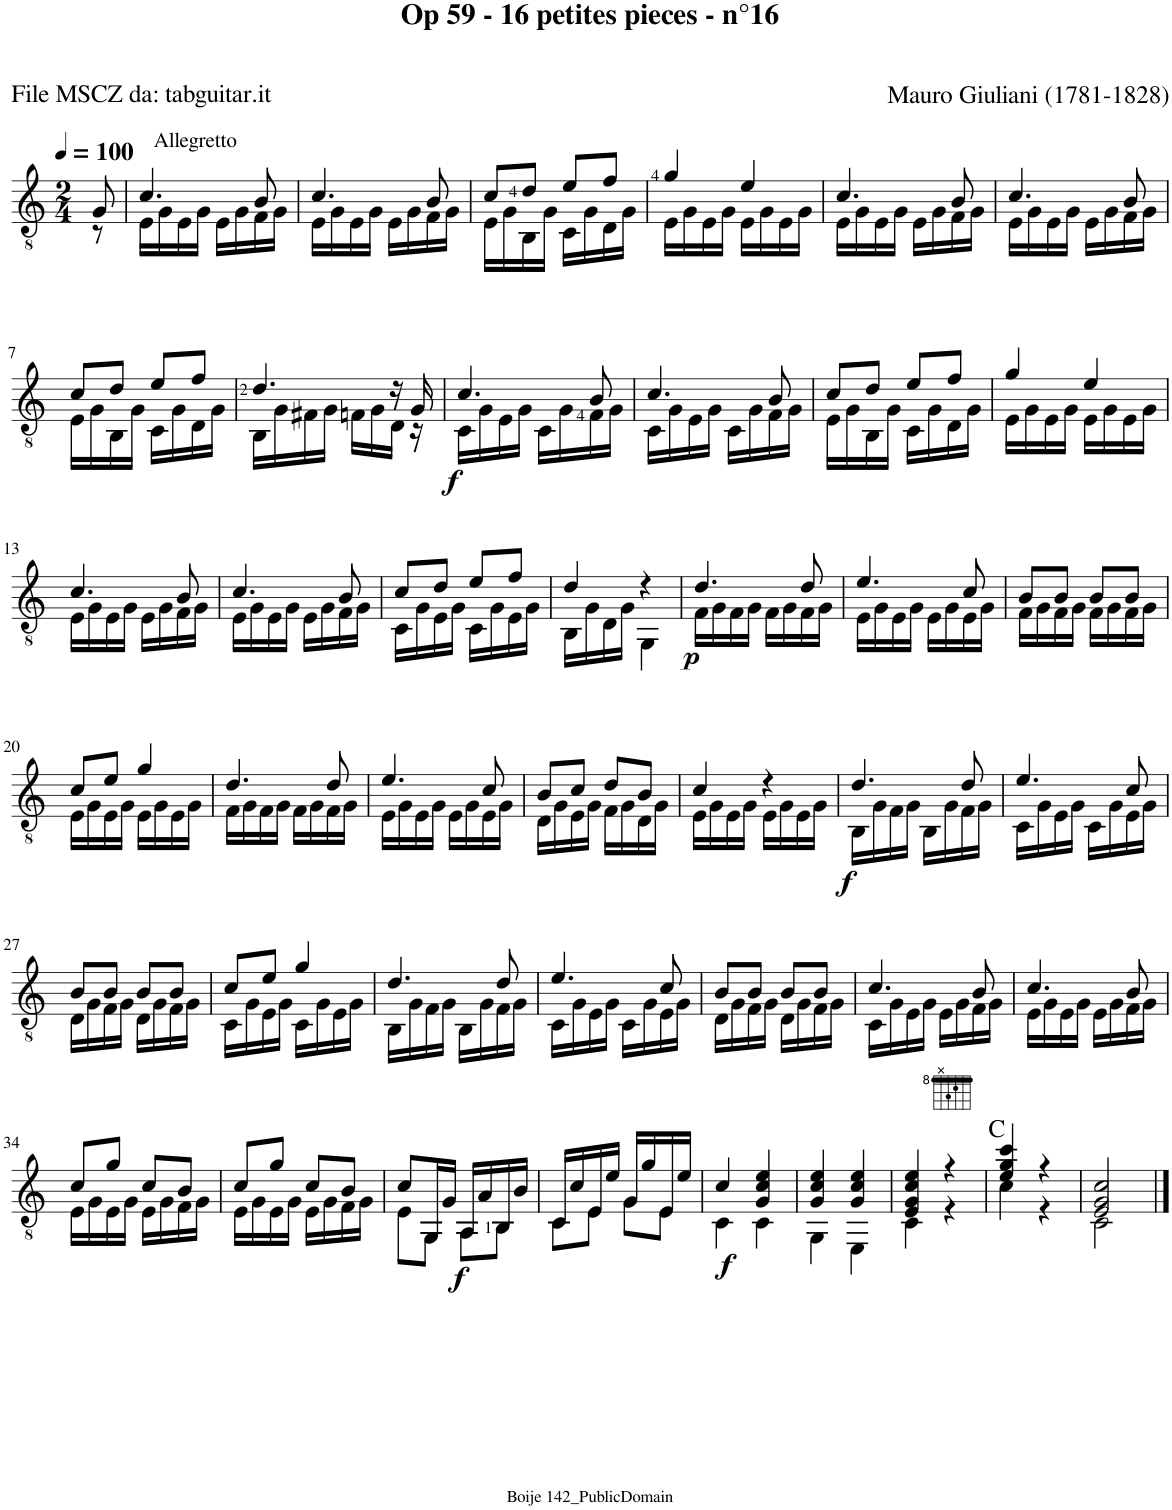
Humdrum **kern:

**kern	**dynam	**harte
*part1	*part1	*part1
*staff1	*staff1	*
*I"Guitar	*	*
*I'Guit.	*	*
*clefGv2	*	*
*k[]	*	*
*M2/4	*	*
*MM100	*	*
=	=	=
*^	*	*
8G/	8r	.	.
=1	=1	=1	=1
!LO:TX:a:t=Allegretto	!	!	!
4.c/	16E\LL	.	.
.	16G\	.	.
.	16E\	.	.
.	16G\JJ	.	.
.	16E\LL	.	.
.	16G\	.	.
8B/	16F\	.	.
.	16G\JJ	.	.
=2	=2	=2	=2
4.c/	16E\LL	.	.
.	16G\	.	.
.	16E\	.	.
.	16G\JJ	.	.
.	16E\LL	.	.
.	16G\	.	.
8B/	16F\	.	.
.	16G\JJ	.	.
=3	=3	=3	=3
8c/L	16E\LL	.	.
.	16G\	.	.
8d/J	16BB\	.	.
.	16G\JJ	.	.
8e/L	16C\LL	.	.
.	16G\	.	.
8f/J	16D\	.	.
.	16G\JJ	.	.
=4	=4	=4	=4
4g/	16E\LL	.	.
.	16G\	.	.
.	16E\	.	.
.	16G\JJ	.	.
4e/	16E\LL	.	.
.	16G\	.	.
.	16E\	.	.
.	16G\JJ	.	.
=5	=5	=5	=5
4.c/	16E\LL	.	.
.	16G\	.	.
.	16E\	.	.
.	16G\JJ	.	.
.	16E\LL	.	.
.	16G\	.	.
8B/	16F\	.	.
.	16G\JJ	.	.
=6	=6	=6	=6
4.c/	16E\LL	.	.
.	16G\	.	.
.	16E\	.	.
.	16G\JJ	.	.
.	16E\LL	.	.
.	16G\	.	.
8B/	16F\	.	.
.	16G\JJ	.	.
!!LO:LB:g=z	!!
=7	=7	=7	=7
8c/L	16E\LL	.	.
.	16G\	.	.
8d/J	16BB\	.	.
.	16G\JJ	.	.
8e/L	16C\LL	.	.
.	16G\	.	.
8f/J	16D\	.	.
.	16G\JJ	.	.
=8	=8	=8	=8
4.d/	16BB\LL	.	.
.	16G\	.	.
.	16F#X\	.	.
.	16G\JJ	.	.
.	16Fn\LL	.	.
.	16G\	.	.
16r	16D\JJ	.	.
16G/	16r	.	.
=9	=9	=9	=9
!	!	!LO:DY:b	!
4.c/	16C\LL	f	.
.	16G\	.	.
.	16E\	.	.
.	16G\JJ	.	.
.	16C\LL	.	.
.	16G\	.	.
8B/	16F\	.	.
.	16G\JJ	.	.
=10	=10	=10	=10
4.c/	16C\LL	.	.
.	16G\	.	.
.	16E\	.	.
.	16G\JJ	.	.
.	16C\LL	.	.
.	16G\	.	.
8B/	16F\	.	.
.	16G\JJ	.	.
=11	=11	=11	=11
8c/L	16E\LL	.	.
.	16G\	.	.
8d/J	16BB\	.	.
.	16G\JJ	.	.
8e/L	16C\LL	.	.
.	16G\	.	.
8f/J	16D\	.	.
.	16G\JJ	.	.
=12	=12	=12	=12
4g/	16E\LL	.	.
.	16G\	.	.
.	16E\	.	.
.	16G\JJ	.	.
4e/	16E\LL	.	.
.	16G\	.	.
.	16E\	.	.
.	16G\JJ	.	.
!!LO:LB:g=z	!!
=13	=13	=13	=13
4.c/	16E\LL	.	.
.	16G\	.	.
.	16E\	.	.
.	16G\JJ	.	.
.	16E\LL	.	.
.	16G\	.	.
8B/	16F\	.	.
.	16G\JJ	.	.
=14	=14	=14	=14
4.c/	16E\LL	.	.
.	16G\	.	.
.	16E\	.	.
.	16G\JJ	.	.
.	16E\LL	.	.
.	16G\	.	.
8B/	16F\	.	.
.	16G\JJ	.	.
=15	=15	=15	=15
8c/L	16C\LL	.	.
.	16G\	.	.
8d/J	16E\	.	.
.	16G\JJ	.	.
8e/L	16C\LL	.	.
.	16G\	.	.
8f/J	16E\	.	.
.	16G\JJ	.	.
=16	=16	=16	=16
4d/	16BB\LL	.	.
.	16G\	.	.
.	16D\	.	.
.	16G\JJ	.	.
4r	4GG\	.	.
=17	=17	=17	=17
!	!	!LO:DY:b	!
4.d/	16F\LL	p	.
.	16G\	.	.
.	16F\	.	.
.	16G\JJ	.	.
.	16F\LL	.	.
.	16G\	.	.
8d/	16F\	.	.
.	16G\JJ	.	.
=18	=18	=18	=18
4.e/	16E\LL	.	.
.	16G\	.	.
.	16E\	.	.
.	16G\JJ	.	.
.	16E\LL	.	.
.	16G\	.	.
8c/	16E\	.	.
.	16G\JJ	.	.
=19	=19	=19	=19
8B/L	16F\LL	.	.
.	16G\	.	.
8B/J	16F\	.	.
.	16G\JJ	.	.
8B/L	16F\LL	.	.
.	16G\	.	.
8B/J	16F\	.	.
.	16G\JJ	.	.
!!LO:LB:g=z	!!
=20	=20	=20	=20
8c/L	16E\LL	.	.
.	16G\	.	.
8e/J	16E\	.	.
.	16G\JJ	.	.
4g/	16E\LL	.	.
.	16G\	.	.
.	16E\	.	.
.	16G\JJ	.	.
=21	=21	=21	=21
4.d/	16F\LL	.	.
.	16G\	.	.
.	16F\	.	.
.	16G\JJ	.	.
.	16F\LL	.	.
.	16G\	.	.
8d/	16F\	.	.
.	16G\JJ	.	.
=22	=22	=22	=22
4.e/	16E\LL	.	.
.	16G\	.	.
.	16E\	.	.
.	16G\JJ	.	.
.	16E\LL	.	.
.	16G\	.	.
8c/	16E\	.	.
.	16G\JJ	.	.
=23	=23	=23	=23
8B/L	16D\LL	.	.
.	16G\	.	.
8c/J	16E\	.	.
.	16G\JJ	.	.
8d/L	16F\LL	.	.
.	16G\	.	.
8B/J	16D\	.	.
.	16G\JJ	.	.
=24	=24	=24	=24
4c/	16E\LL	.	.
.	16G\	.	.
.	16E\	.	.
.	16G\JJ	.	.
4r	16E\LL	.	.
.	16G\	.	.
.	16E\	.	.
!	!	!LO:DY:b	!
.	16G\JJ	f	.
=25	=25	=25	=25
4.d/	16BB\LL	.	.
.	16G\	.	.
.	16F\	.	.
.	16G\JJ	.	.
.	16BB\LL	.	.
.	16G\	.	.
8d/	16F\	.	.
.	16G\JJ	.	.
=26	=26	=26	=26
4.e/	16C\LL	.	.
.	16G\	.	.
.	16E\	.	.
.	16G\JJ	.	.
.	16C\LL	.	.
.	16G\	.	.
8c/	16E\	.	.
.	16G\JJ	.	.
!!LO:LB:g=z	!!
=27	=27	=27	=27
8B/L	16D\LL	.	.
.	16G\	.	.
8B/J	16F\	.	.
.	16G\JJ	.	.
8B/L	16D\LL	.	.
.	16G\	.	.
8B/J	16F\	.	.
.	16G\JJ	.	.
=28	=28	=28	=28
8c/L	16C\LL	.	.
.	16G\	.	.
8e/J	16E\	.	.
.	16G\JJ	.	.
4g/	16C\LL	.	.
.	16G\	.	.
.	16E\	.	.
.	16G\JJ	.	.
=29	=29	=29	=29
4.d/	16BB\LL	.	.
.	16G\	.	.
.	16F\	.	.
.	16G\JJ	.	.
.	16BB\LL	.	.
.	16G\	.	.
8d/	16F\	.	.
.	16G\JJ	.	.
=30	=30	=30	=30
4.e/	16C\LL	.	.
.	16G\	.	.
.	16E\	.	.
.	16G\JJ	.	.
.	16C\LL	.	.
.	16G\	.	.
8c/	16E\	.	.
.	16G\JJ	.	.
=31	=31	=31	=31
8B/L	16D\LL	.	.
.	16G\	.	.
8B/J	16F\	.	.
.	16G\JJ	.	.
8B/L	16D\LL	.	.
.	16G\	.	.
8B/J	16F\	.	.
.	16G\JJ	.	.
=32	=32	=32	=32
4.c/	16C\LL	.	.
.	16G\	.	.
.	16E\	.	.
.	16G\JJ	.	.
.	16E\LL	.	.
.	16G\	.	.
8B/	16F\	.	.
.	16G\JJ	.	.
=33	=33	=33	=33
4.c/	16E\LL	.	.
.	16G\	.	.
.	16E\	.	.
.	16G\JJ	.	.
.	16E\LL	.	.
.	16G\	.	.
8B/	16F\	.	.
.	16G\JJ	.	.
!!LO:LB:g=z	!!
=34	=34	=34	=34
8c/L	16E\LL	.	.
.	16G\	.	.
8g/J	16E\	.	.
.	16G\JJ	.	.
8c/L	16E\LL	.	.
.	16G\	.	.
8B/J	16F\	.	.
.	16G\JJ	.	.
=35	=35	=35	=35
8c/L	16E\LL	.	.
.	16G\	.	.
8g/J	16E\	.	.
.	16G\JJ	.	.
8c/L	16E\LL	.	.
.	16G\	.	.
8B/J	16F\	.	.
.	16G\JJ	.	.
=36	=36	=36	=36
8c/L	8E\L	.	.
16GG/L	8GG\J	.	.
!	!	!LO:DY:b	!
16G/JJ	.	f	.
16AA/LL	8AA\L	.	.
16A/	.	.	.
16BB/	8BB\J	.	.
16B/JJ	.	.	.
=37	=37	=37	=37
16C/LL	8C\L	.	.
16c/	.	.	.
16E/	8E\J	.	.
16e/JJ	.	.	.
16G/LL	8G\L	.	.
16g/	.	.	.
16E/	8E\J	.	.
16e/JJ	.	.	.
=38	=38	=38	=38
4c/	4C\	.	.
!	!	!LO:DY:b	!
4G/ 4c/ 4e/	4C\	f	.
=39	=39	=39	=39
4G/ 4c/ 4e/	4GG\	.	.
4G/ 4c/ 4e/	4EE\	.	.
=40	=40	=40	=40
4E/ 4G/ 4c/ 4e/	4C\	.	.
4r	4r	.	.
=41	=41	=41	=41
4e/ 4g/ 4cc/	4c\	.	C:maj
4r	4r	.	.
=42	=42	=42	=42
2E/ 2G/ 2c/	2C\	.	.
*v	*v	*	*
==	==	==
*-	*-	*-
